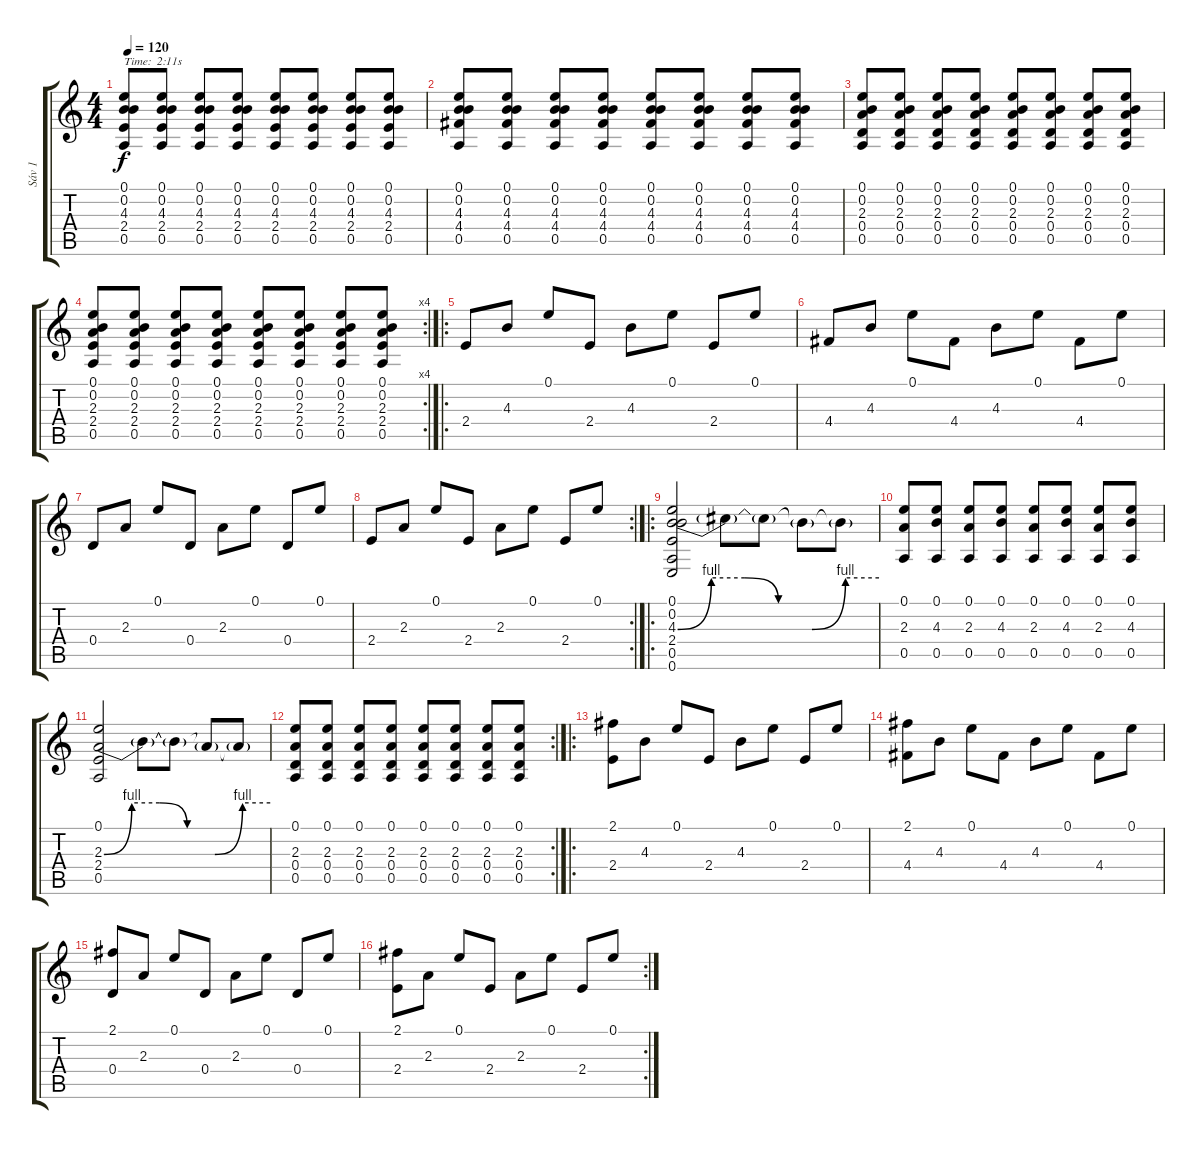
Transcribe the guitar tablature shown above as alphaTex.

\track ("Sáv 1" "Sáv 1") {instrument electricguitarmuted}
\staff {score tabs}
\tuning (E4 B3 G3 D3 A2 E2) {hide}
\ts (4 4)
\tempo 120
\clef g2
\ks c
(0.1 0.2 4.3 2.4 0.5).8{txt "Time:  2:11s" dy f instrument electricguitarmuted} (0.1 0.2 4.3 2.4 0.5).8 (0.1 0.2 4.3 2.4 0.5).8 (0.1 0.2 4.3 2.4 0.5).8 (0.1 0.2 4.3 2.4 0.5).8 (0.1 0.2 4.3 2.4 0.5).8 (0.1 0.2 4.3 2.4 0.5).8 (0.1 0.2 4.3 2.4 0.5).8 |
(0.1 0.2 4.3 4.4 0.5).8 (0.1 0.2 4.3 4.4 0.5).8 (0.1 0.2 4.3 4.4 0.5).8 (0.1 0.2 4.3 4.4 0.5).8 (0.1 0.2 4.3 4.4 0.5).8 (0.1 0.2 4.3 4.4 0.5).8 (0.1 0.2 4.3 4.4 0.5).8 (0.1 0.2 4.3 4.4 0.5).8 |
(0.1 0.2 2.3 0.4 0.5).8 (0.1 0.2 2.3 0.4 0.5).8 (0.1 0.2 2.3 0.4 0.5).8 (0.1 0.2 2.3 0.4 0.5).8 (0.1 0.2 2.3 0.4 0.5).8 (0.1 0.2 2.3 0.4 0.5).8 (0.1 0.2 2.3 0.4 0.5).8 (0.1 0.2 2.3 0.4 0.5).8 |
\rc 4
(0.1 0.2 2.3 2.4 0.5).8 (0.1 0.2 2.3 2.4 0.5).8 (0.1 0.2 2.3 2.4 0.5).8 (0.1 0.2 2.3 2.4 0.5).8 (0.1 0.2 2.3 2.4 0.5).8 (0.1 0.2 2.3 2.4 0.5).8 (0.1 0.2 2.3 2.4 0.5).8 (0.1 0.2 2.3 2.4 0.5).8 |
\ro
2.4.8 4.3.8 0.1.8 2.4.8 4.3.8 0.1.8 2.4.8 0.1.8 |
4.4.8 4.3.8 0.1.8 4.4.8 4.3.8 0.1.8 4.4.8 0.1.8 |
0.4.8 2.3.8 0.1.8 0.4.8 2.3.8 0.1.8 0.4.8 0.1.8 |
\rc 2
2.4.8 2.3.8 0.1.8 2.4.8 2.3.8 0.1.8 2.4.8 0.1.8 |
\ro
(0.1 0.2 4.3{be (custom 0 0 10 4 20 4 30 0 40 0 50 4 60 4)} 2.4 0.5 0.6).2 4.3{t}.8 4.3{t}.8 4.3{t}.8 4.3{t}.8 |
(0.1 2.3 0.5).8 (0.1 4.3 0.5).8 (0.1 2.3 0.5).8 (0.1 4.3 0.5).8 (0.1 2.3 0.5).8 (0.1 4.3 0.5).8 (0.1 2.3 0.5).8 (0.1 4.3 0.5).8 |
(0.1 2.3{be (custom 0 0 10 4 20 4 30 0 40 0 50 4 60 4)} 2.4 0.5).2 2.3{t}.8 2.3{t}.8 2.3{t}.8 2.3{t}.8 |
\rc 2
(0.1 2.3 0.4 0.5).8 (0.1 2.3 0.4 0.5).8 (0.1 2.3 0.4 0.5).8 (0.1 2.3 0.4 0.5).8 (0.1 2.3 0.4 0.5).8 (0.1 2.3 0.4 0.5).8 (0.1 2.3 0.4 0.5).8 (0.1 2.3 0.4 0.5).8 |
\ro
(2.1 2.4).8 4.3.8 0.1.8 2.4.8 4.3.8 0.1.8 2.4.8 0.1.8 |
(2.1 4.4).8 4.3.8 0.1.8 4.4.8 4.3.8 0.1.8 4.4.8 0.1.8 |
(2.1 0.4).8 2.3.8 0.1.8 0.4.8 2.3.8 0.1.8 0.4.8 0.1.8 |
\rc 2
(2.1 2.4).8 2.3.8 0.1.8 2.4.8 2.3.8 0.1.8 2.4.8 0.1.8
